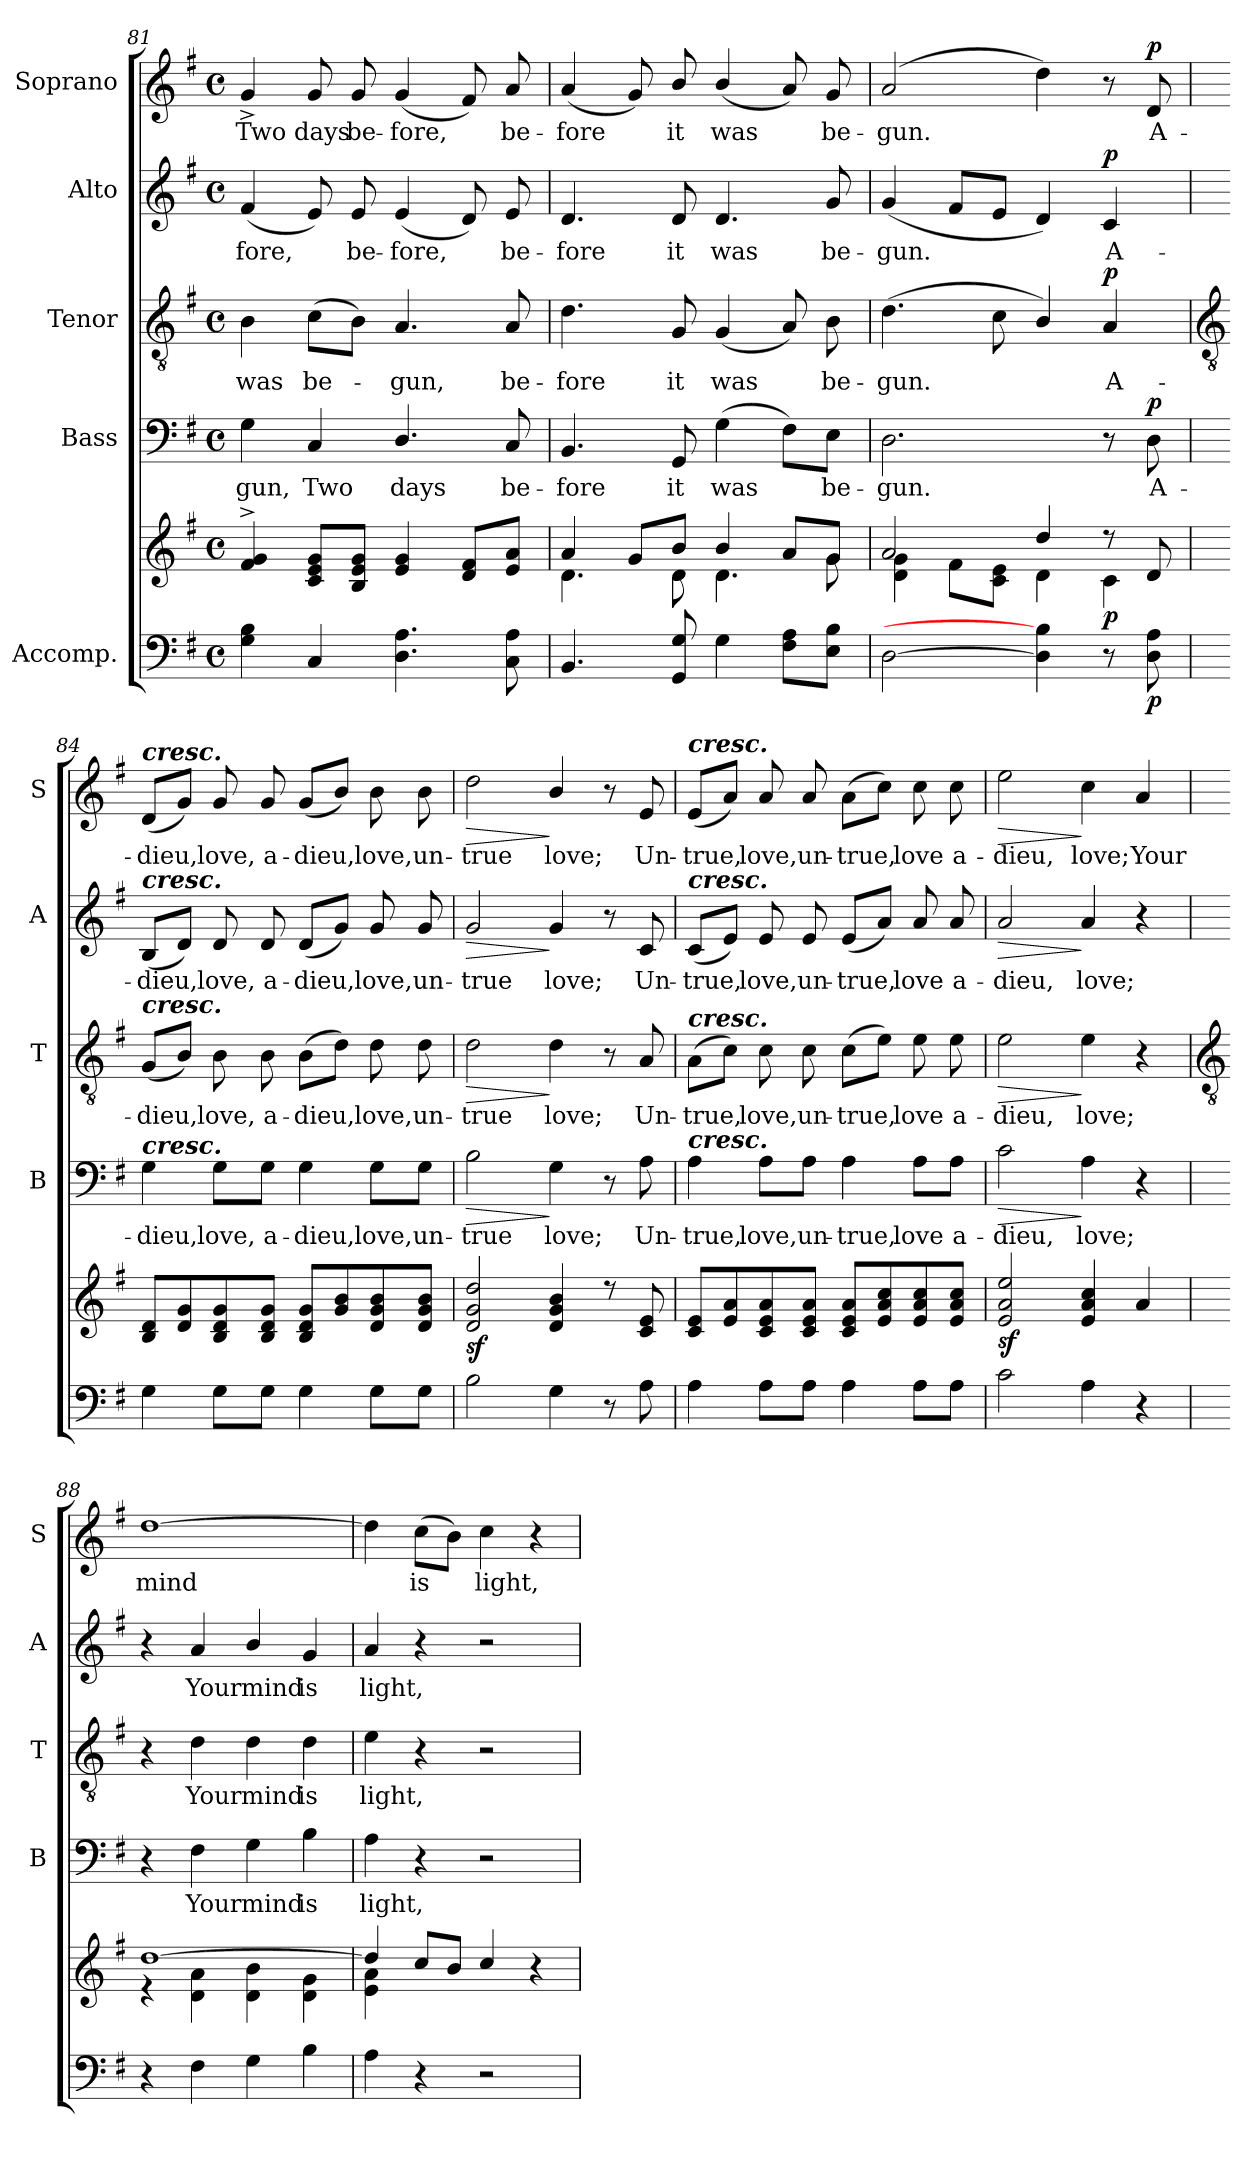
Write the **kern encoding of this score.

**kern	**kern	**dynam	**kern	**text	**dynam	**kern	**text	**dynam	**kern	**text	**dynam	**kern	**text	**dynam
*part5	*part5	*part5	*part4	*part4	*part4	*part3	*part3	*part3	*part2	*part2	*part2	*part1	*part1	*part1
*staff6	*staff5	*staff5/6	*staff4	*staff4	*staff4	*staff3	*staff3	*staff3	*staff2	*staff2	*staff2	*staff1	*staff1	*staff1
*I"Accomp.	*	*	*I"Bass	*	*	*I"Tenor	*	*	*I"Alto	*	*	*I"Soprano	*	*
*	*	*	*I'B	*	*	*I'T	*	*	*I'A	*	*	*I'S	*	*
*clefF4	*clefG2	*	*clefF4	*	*	*clefGv2	*	*	*clefG2	*	*	*clefG2	*	*
*k[f#]	*k[f#]	*	*k[f#]	*	*	*k[f#]	*	*	*k[f#]	*	*	*k[f#]	*	*
*G:	*G:	*	*G:	*	*	*G:	*	*	*G:	*	*	*G:	*	*
*M4/4	*M4/4	*	*M4/4	*	*	*M4/4	*	*	*M4/4	*	*	*M4/4	*	*
*met(c)	*met(c)	*	*met(c)	*	*	*met(c)	*	*	*met(c)	*	*	*met(c)	*	*
=81	=81	=81	=81	=81	=81	=81	=81	=81	=81	=81	=81	=81	=81	=81
*	*^	*	*	*	*	*	*	*	*	*	*	*	*	*
!	!	!	!	!	!LO:LY:b	!	!	!LO:LY:b	!	!	!LO:LY:b	!	!	!LO:LY:b	!
4G 4B	4f#/^ 4g/^	1ryy	.	4G	-gun,	.	4B	was	.	(<4f#	-fore,	.	4g^	Two	.
!	!	!	!	!	!LO:LY:b	!	!	!LO:LY:b	!	!	!	!	!	!LO:LY:b	!
4C	8c/ 8e/ 8g/L	.	.	4C	Two	.	(>8cL	be-	.	8e)	.	.	8g	days	.
!	!	!	!	!	!	!	!	!	!	!	!LO:LY:b	!	!	!LO:LY:b	!
.	8B/ 8e/ 8g/J	.	.	.	.	.	8BJ)	.	.	8e	be-	.	8g	be-	.
!	!	!	!	!	!LO:LY:b	!	!	!LO:LY:b	!	!	!LO:LY:b	!	!	!LO:LY:b	!
4.D\ 4.A\	4e/ 4g/	.	.	4.D/	days	.	4.A	gun,	.	(<4e	-fore,	.	(<4g	-fore,	.
.	8d/ 8f#/L	.	.	.	.	.	.	.	.	8d)	.	.	8f#)	.	.
!	!	!	!	!	!LO:LY:b	!	!	!LO:LY:b	!	!	!LO:LY:b	!	!	!LO:LY:b	!
8C 8A	8e/ 8a/J	.	.	8C	be-	.	8A	be-	.	8e	be-	.	8a	be-	.
=82	=82	=82	=82	=82	=82	=82	=82	=82	=82	=82	=82	=82	=82	=82	=82
!	!	!	!	!	!LO:LY:b	!	!	!LO:LY:b	!	!	!LO:LY:b	!	!	!LO:LY:b	!
4.BB	4a/	4.d\	.	4.BB	-fore	.	4.d	-fore	.	4.d	-fore	.	(<4a	-fore	.
.	8g/L	.	.	.	.	.	.	.	.	.	.	.	8g)	.	.
!	!	!	!	!	!LO:LY:b	!	!	!LO:LY:b	!	!	!LO:LY:b	!	!	!LO:LY:b	!
8GG 8G	8b/J	8d\	.	8GG	it	.	8G	it	.	8d	it	.	8b/	it	.
!	!	!	!	!	!LO:LY:b	!	!	!LO:LY:b	!	!	!LO:LY:b	!	!	!LO:LY:b	!
4G	4b/	4.d\	.	(>4G	was	.	(<4G	was	.	4.d	was	.	(<4b/	was	.
8F# 8AL	8a/L	.	.	8F#\L)	.	.	8A)	.	.	.	.	.	8a)	.	.
!	!	!	!	!	!LO:LY:b	!	!	!LO:LY:b	!	!	!LO:LY:b	!	!	!LO:LY:b	!
8E 8BJ	8g/J	8g\	.	8E\J	be-	.	8B	be-	.	8g	be-	.	8g	be-	.
=83	=83	=83	=83	=83	=83	=83	=83	=83	=83	=83	=83	=83	=83	=83	=83
!	!	!	!	!	!LO:LY:b	!	!	!LO:LY:b	!	!	!LO:LY:b	!	!	!LO:LY:b	!
[2D	2a/	4d\ 4g\	.	2.D	-gun.	.	(>4.d	-gun.	.	(<4g	-gun.	.	(<2a	-gun.	.
.	.	8f#\L	.	.	.	.	.	.	.	8f#L	.	.	.	.	.
.	.	8c\ 8e\J	.	.	.	.	8c	.	.	8eJ	.	.	.	.	.
4D] 4B]	4dd/	4d\	.	.	.	.	4B/)	.	.	4d)	.	.	4dd)	.	.
!	!	!	!LO:DY:b	!	!	!	!	!LO:LY:b	!LO:DY:b	!	!LO:LY:b	!LO:DY:b	!	!	!
8r	8r	4c\	p	8r	.	.	4A	A-	p	4c	A-	p	8r	.	.
!	!	!	!LO:DY:b=2	!	!LO:LY:b	!LO:DY:b	!	!	!	!	!	!	!	!LO:LY:b	!LO:DY:b
8D 8A	8d/	.	p	8D	A-	p	.	.	.	.	.	.	8d	A-	p
!!LO:LB:g=z
=84	=84	=84	=84	=84	=84	=84	=84	=84	=84	=84	=84	=84	=84	=84	=84
*	*	*	*	*	*	*	*clefGv2	*	*	*	*	*	*	*	*
!	!	!	!	!	!	!	!	!	!	!	!	!	!LO:TX:a:Bi:t=cresc.	!	!
!	!	!	!	!	!	!	!	!	!	!LO:TX:a:Bi:t=cresc.	!	!	!	!	!
!	!	!	!	!	!	!	!LO:TX:a:Bi:t=cresc.	!	!	!	!	!	!	!	!
!	!	!	!	!LO:TX:a:Bi:t=cresc.	!	!	!	!	!	!	!	!	!	!	!
!	!	!	!	!	!LO:LY:b	!	!	!LO:LY:b	!	!	!LO:LY:b	!	!	!LO:LY:b	!
4G	8B/ 8d/L	1ryy	.	4G	-dieu,	.	(<8GL	-dieu,	.	(<8BL	-dieu,	.	(<8dL	-dieu,	.
.	8d/ 8g/	.	.	.	.	.	8BJ)	.	.	8dJ)	.	.	8gJ)	.	.
!	!	!	!	!	!LO:LY:b	!	!	!LO:LY:b	!	!	!LO:LY:b	!	!	!LO:LY:b	!
8GL	8B/ 8d/ 8g/	.	.	8G\L	love,	.	8B	love,	.	8d	love,	.	8g	love,	.
!	!	!	!	!	!LO:LY:b	!	!	!LO:LY:b	!	!	!LO:LY:b	!	!	!LO:LY:b	!
8GJ	8B/ 8d/ 8g/J	.	.	8G\J	a-	.	8B	a-	.	8d	a-	.	8g	a-	.
!	!	!	!	!	!LO:LY:b	!	!	!LO:LY:b	!	!	!LO:LY:b	!	!	!LO:LY:b	!
4G	8B/ 8d/ 8g/L	.	.	4G	-dieu,	.	(>8BL	-dieu,	.	(<8dL	-dieu,	.	(<8gL	-dieu,	.
.	8g/ 8b/	.	.	.	.	.	8dJ)	.	.	8gJ)	.	.	8bJ)	.	.
!	!	!	!	!	!LO:LY:b	!	!	!LO:LY:b	!	!	!LO:LY:b	!	!	!LO:LY:b	!
8GL	8d/ 8g/ 8b/	.	.	8G\L	love,	.	8d	love,	.	8g	love,	.	8b	love,	.
!	!	!	!	!	!LO:LY:b	!	!	!LO:LY:b	!	!	!LO:LY:b	!	!	!LO:LY:b	!
8GJ	8d/ 8g/ 8b/J	.	.	8G\J	un-	.	8d	un-	.	8g	un-	.	8b	un-	.
=85	=85	=85	=85	=85	=85	=85	=85	=85	=85	=85	=85	=85	=85	=85	=85
!	!	!	!LO:DY:b	!	!LO:LY:b	!LO:HP:b	!	!LO:LY:b	!LO:HP:b	!	!LO:LY:b	!LO:HP:b	!	!LO:LY:b	!LO:HP:b
2B	2d/ 2g/ 2dd/	1ryy	sf	2B	-true	>	2d	-true	>	2g	-true	>	2dd	-true	>
!	!	!	!	!	!LO:LY:b	!	!	!LO:LY:b	!	!	!LO:LY:b	!	!	!LO:LY:b	!
4G	4d/ 4g/ 4b/	.	.	4G	love;	]	4d\	love;	]	4g/	love;	]	4b/	love;	]
8r	8r	.	.	8r	.	.	8r	.	.	8r	.	.	8r	.	.
!	!	!	!	!	!LO:LY:b	!	!	!LO:LY:b	!	!	!LO:LY:b	!	!	!LO:LY:b	!
8A	8c/ 8e/	.	.	8A	Un-	.	8A	Un-	.	8c	Un-	.	8e	Un-	.
=86	=86	=86	=86	=86	=86	=86	=86	=86	=86	=86	=86	=86	=86	=86	=86
!	!	!	!	!	!	!	!	!	!	!	!	!	!LO:TX:a:Bi:t=cresc.	!	!
!	!	!	!	!	!	!	!	!	!	!LO:TX:a:Bi:t=cresc.	!	!	!	!	!
!	!	!	!	!	!	!	!LO:TX:a:Bi:t=cresc.	!	!	!	!	!	!	!	!
!	!	!	!	!LO:TX:a:Bi:t=cresc.	!	!	!	!	!	!	!	!	!	!	!
!	!	!	!	!	!LO:LY:b	!	!	!LO:LY:b	!	!	!LO:LY:b	!	!	!LO:LY:b	!
4A	8c/ 8e/L	1ryy	.	4A	-true,	.	(>8AL	-true,	.	(<8cL	-true,	.	(<8eL	-true,	.
.	8e/ 8a/	.	.	.	.	.	8cJ)	.	.	8eJ)	.	.	8aJ)	.	.
!	!	!	!	!	!LO:LY:b	!	!	!LO:LY:b	!	!	!LO:LY:b	!	!	!LO:LY:b	!
8AL	8c/ 8e/ 8a/	.	.	8A\L	love,	.	8c	love,	.	8e	love,	.	8a	love,	.
!	!	!	!	!	!LO:LY:b	!	!	!LO:LY:b	!	!	!LO:LY:b	!	!	!LO:LY:b	!
8AJ	8c/ 8e/ 8a/J	.	.	8A\J	un-	.	8c	un-	.	8e	un-	.	8a	un-	.
!	!	!	!	!	!LO:LY:b	!	!	!LO:LY:b	!	!	!LO:LY:b	!	!	!LO:LY:b	!
4A	8c/ 8e/ 8a/L	.	.	4A	-true,	.	(>8cL	-true,	.	(<8eL	-true,	.	(>8aL	-true,	.
.	8e/ 8a/ 8cc/	.	.	.	.	.	8eJ)	.	.	8aJ)	.	.	8ccJ)	.	.
!	!	!	!	!	!LO:LY:b	!	!	!LO:LY:b	!	!	!LO:LY:b	!	!	!LO:LY:b	!
8AL	8e/ 8a/ 8cc/	.	.	8A\L	love	.	8e	love	.	8a	love	.	8cc	love	.
!	!	!	!	!	!LO:LY:b	!	!	!LO:LY:b	!	!	!LO:LY:b	!	!	!LO:LY:b	!
8AJ	8e/ 8a/ 8cc/J	.	.	8A\J	a-	.	8e	a-	.	8a	a-	.	8cc	a-	.
=87	=87	=87	=87	=87	=87	=87	=87	=87	=87	=87	=87	=87	=87	=87	=87
!	!	!	!LO:DY:b	!	!LO:LY:b	!LO:HP:b	!	!LO:LY:b	!LO:HP:b	!	!LO:LY:b	!LO:HP:b	!	!LO:LY:b	!LO:HP:b
2c	2e/ 2a/ 2ee/	1ryy	sf	2c	-dieu,	>	2e	-dieu,	>	2a	-dieu,	>	2ee	-dieu,	>
!	!	!	!	!	!LO:LY:b	!	!	!LO:LY:b	!	!	!LO:LY:b	!	!	!LO:LY:b	!
4A	4e/ 4a/ 4cc/	.	.	4A	love;	]	4e	love;	]	4a	love;	]	4cc	love;	]
!	!	!	!	!	!	!	!	!	!	!	!	!	!	!LO:LY:b	!
4r	4a/	.	.	4r	.	.	4r	.	.	4r	.	.	4a	Your	.
!!LO:LB:g=z
=88	=88	=88	=88	=88	=88	=88	=88	=88	=88	=88	=88	=88	=88	=88	=88
*	*	*	*	*	*	*	*clefGv2	*	*	*	*	*	*	*	*
!	!	!	!	!	!	!	!	!	!	!	!	!	!	!LO:LY:b	!
4r	[1dd\	4r	.	4r	.	.	4r	.	.	4r	.	.	[1dd	mind	.
!	!	!	!	!	!LO:LY:b	!	!	!LO:LY:b	!	!	!LO:LY:b	!	!	!	!
4F#	.	4d\ 4a\	.	4F#	Your	.	4d	Your	.	4a	Your	.	.	.	.
!	!	!	!	!	!LO:LY:b	!	!	!LO:LY:b	!	!	!LO:LY:b	!	!	!	!
4G	.	4d\ 4b\	.	4G	mind	.	4d	mind	.	4b/	mind	.	.	.	.
!	!	!	!	!	!LO:LY:b	!	!	!LO:LY:b	!	!	!LO:LY:b	!	!	!	!
4B	.	4d\ 4g\	.	4B	is	.	4d	is	.	4g	is	.	.	.	.
=89	=89	=89	=89	=89	=89	=89	=89	=89	=89	=89	=89	=89	=89	=89	=89
!	!	!	!	!	!LO:LY:b	!	!	!LO:LY:b	!	!	!LO:LY:b	!	!	!	!
4A	4dd/]	4e\ 4a\	.	4A	light,	.	4e	light,	.	4a	light,	.	4dd]	.	.
!	!	!	!	!	!	!	!	!	!	!	!	!	!	!LO:LY:b	!
4r	8cc/L	2.ryy	.	4r	.	.	4r	.	.	4r	.	.	(>8ccL	is	.
.	8b/J	.	.	.	.	.	.	.	.	.	.	.	8bJ)	.	.
!	!	!	!	!	!	!	!	!	!	!	!	!	!	!LO:LY:b	!
2r	4cc/	.	.	2r	.	.	2r	.	.	2r	.	.	4cc	light,	.
.	4r	.	.	.	.	.	.	.	.	.	.	.	4r	.	.
*	*v	*v	*	*	*	*	*	*	*	*	*	*	*	*	*
=	=	=	=	=	=	=	=	=	=	=	=	=	=	=
*-	*-	*-	*-	*-	*-	*-	*-	*-	*-	*-	*-	*-	*-	*-
